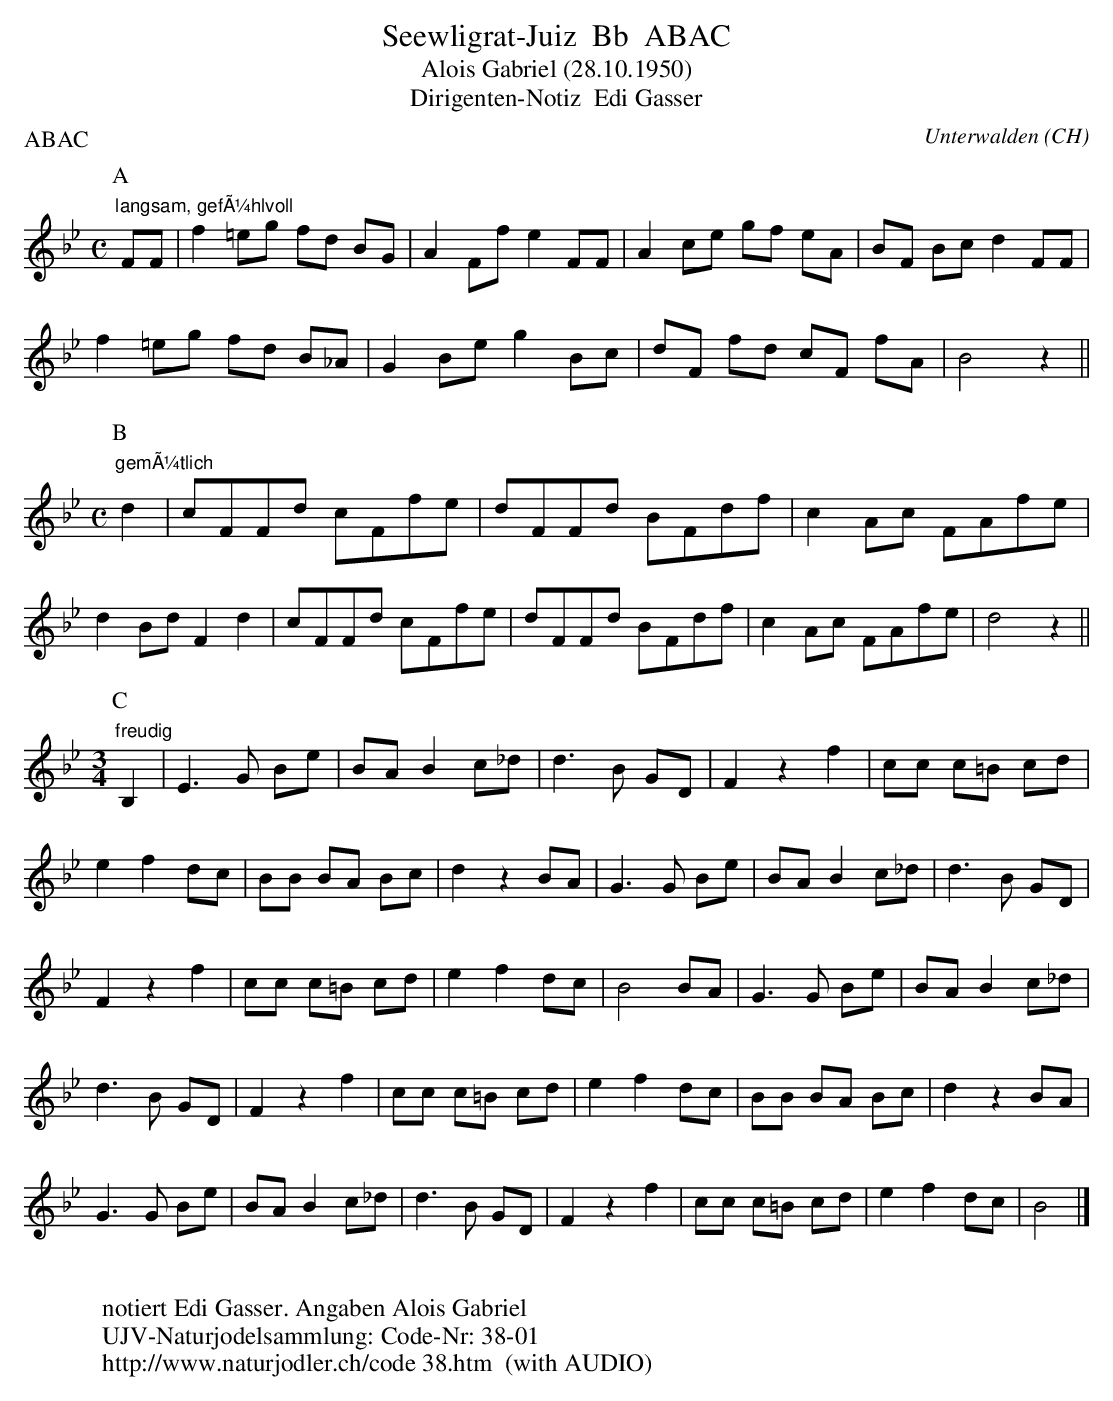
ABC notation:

X:1
T:Seewligrat-Juiz  Bb  ABAC
T:Alois Gabriel (28.10.1950)
T:Dirigenten-Notiz  Edi Gasser
C:Unterwalden (CH)
P:ABAC
M:C
L:1/8
K:Bb
[P:A] "langsam, gefÃ¼hlvoll" FF| f2=eg fd BG | A2Ffe2FF | A2ce gf eA | BF Bcd2FF |
f2=eg fd B_A | G2Beg2Bc | dF fd cF fA | B4z2 ||
L:1/8
M:C
[P:B] "gemÃ¼tlich" d2 | cFFd cFfe | dFFd BFdf | c2Ac FAfe |
d2BdF2d2 | cFFd cFfe | dFFd BFdf | c2Ac FAfe | d4z2 ||
M:3/4
[P:C] "freudig" B,2 | E3G Be  | BA B2c_d | d3B  GD | F2z2f2 | cc c=B cd |
e2f2 dc | BB BA Bc | d2z2BA | G3G Be | BA B2 c_d | d3B GD  |
F2z2f2 | cc c=B cd | e2f2dc | B4BA | G3G Be | BAB2 c_d |
d3B GD | F2z2f2 | cc c=B cd | e2f2dc | BB BA Bc | d2z2BA |
G3G Be | BAB2c_d | d3B GD | F2z2f2 | cc c=B cd | e2f2dc | B4 |]
W:
W:notiert Edi Gasser. Angaben Alois Gabriel
W:UJV-Naturjodelsammlung: Code-Nr: 38-01
W:http://www.naturjodler.ch/code 38.htm  (with AUDIO)
